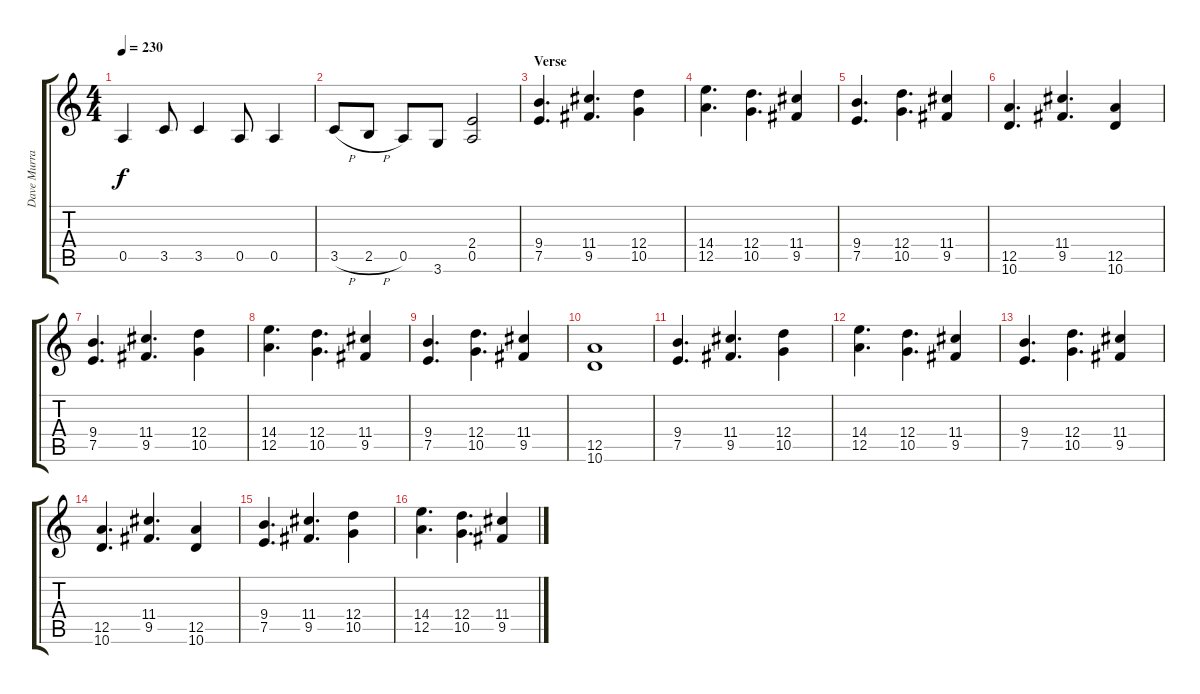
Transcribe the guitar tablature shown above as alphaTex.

\track ("Dave Murray" "Dave Murra") {instrument distortionguitar}
\staff {score tabs}
\tuning (E4 B3 G3 D3 A2 E2) {hide}
\ts (4 4)
\tempo 230
\clef g2
\ks c
0.5.4{dy f} 3.5.8 3.5.4 0.5.8 0.5.4 |
3.5{h}.8 2.5{h}.8 0.5.8 3.6.8 (2.4 0.5).2 |
\section ("" "Verse")
(9.4 7.5).4{d} (11.4 9.5).4{d} (12.4 10.5).4 |
(14.4 12.5).4{d} (12.4 10.5).4{d} (11.4 9.5).4 |
(9.4 7.5).4{d} (12.4 10.5).4{d} (11.4 9.5).4 |
(12.5 10.6).4{d} (11.4 9.5).4{d} (12.5 10.6).4 |
(9.4 7.5).4{d} (11.4 9.5).4{d} (12.4 10.5).4 |
(14.4 12.5).4{d} (12.4 10.5).4{d} (11.4 9.5).4 |
(9.4 7.5).4{d} (12.4 10.5).4{d} (11.4 9.5).4 |
(12.5 10.6).1 |
(9.4 7.5).4{d} (11.4 9.5).4{d} (12.4 10.5).4 |
(14.4 12.5).4{d} (12.4 10.5).4{d} (11.4 9.5).4 |
(9.4 7.5).4{d} (12.4 10.5).4{d} (11.4 9.5).4 |
(12.5 10.6).4{d} (11.4 9.5).4{d} (12.5 10.6).4 |
(9.4 7.5).4{d} (11.4 9.5).4{d} (12.4 10.5).4 |
(14.4 12.5).4{d} (12.4 10.5).4{d} (11.4 9.5).4
